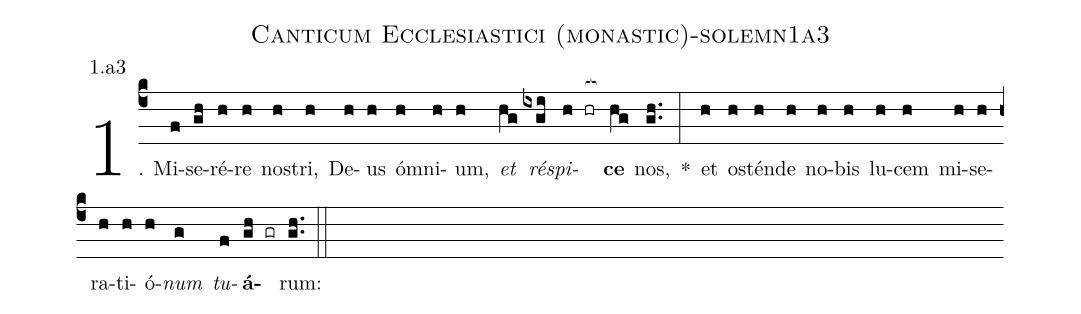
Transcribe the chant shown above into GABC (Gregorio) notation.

name: Canticum Ecclesiastici (monastic)-solemn1a3;
annotation: 1.a3;
%%
(c4)1. Mi(f)se(gh)ré(h)re(h) nos(h)tri,(h) De(h)us(h) óm(h)ni(h)um,(h) <i>et</i>(hg) <i>ré</i>(ixgi)<i>spi</i>(h hr[ocb:1{])<b>ce</b>(hg[ocb:0}]) nos,(gh..) *(:) et(h) os(h)tén(h)de(h) no(h)bis(h) lu(h)cem(h) mi(h)se(h)ra(h)ti(h)ó(h)<i>num</i>(g) <i>tu</i>(f)<b>á</b>(gh gr)rum:(gh..) (::)
